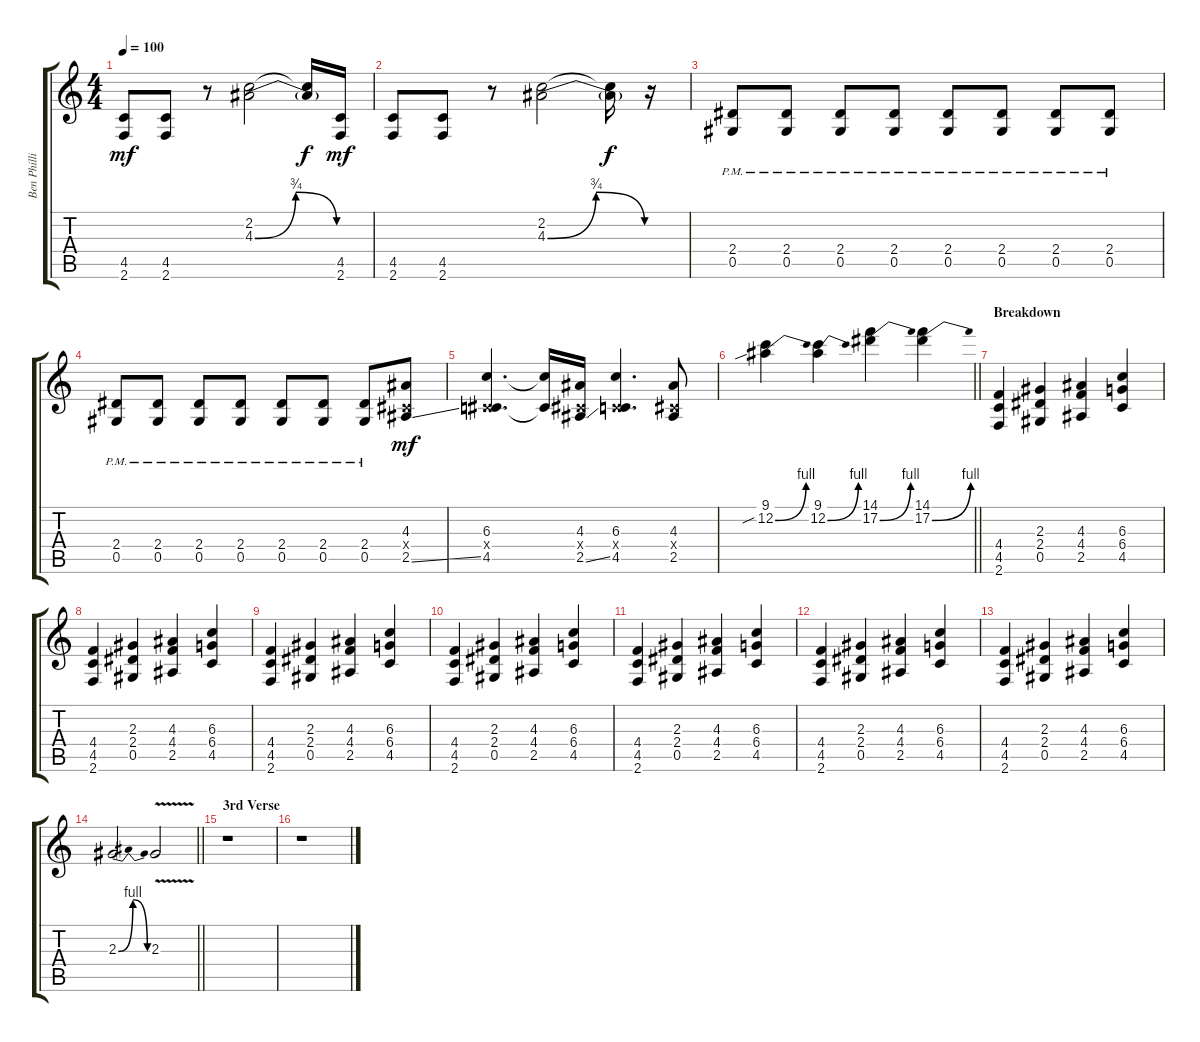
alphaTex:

\track ("Ben Phillips (Extra Guitar)" "Ben Philli") {instrument distortionguitar}
\staff {score tabs}
\tuning (Eb4 Bb3 Gb3 Db3 Ab2 Eb2) {hide}
\ts (4 4)
\tempo 100
\clef g2
\ks c
(4.5 2.6).8{dy mf} (4.5 2.6).8 r.8 (2.2 4.3{be (bendrelease 0 0 45 3 52 3 60 0)}).2 (2.2{t} 4.3{t}).16{dy f} (4.5 2.6).16{dy mf} |
(4.5 2.6).8 (4.5 2.6).8 r.8 (2.2 4.3{be (bendrelease 0 0 41 3 51 3 60 0)}).2 (2.2{t} 4.3{t}).16{dy f} r.16 |
(2.4{pm} 0.5{pm}).8 (2.4{pm} 0.5{pm}).8 (2.4{pm} 0.5{pm}).8 (2.4{pm} 0.5{pm}).8 (2.4{pm} 0.5{pm}).8 (2.4{pm} 0.5{pm}).8 (2.4{pm} 0.5{pm}).8 (2.4{pm} 0.5{pm}).8 |
(2.4{pm} 0.5{pm}).8 (2.4{pm} 0.5{pm}).8 (2.4{pm} 0.5{pm}).8 (2.4{pm} 0.5{pm}).8 (2.4{pm} 0.5{pm}).8 (2.4{pm} 0.5{pm}).8 (2.4{pm} 0.5{pm}).8 (4.3 0.4{x} 2.5{ss}).8{dy mf} |
(6.3 0.4{x} 4.5).4{d} (6.3{t} 4.5{t}).16 (4.3 0.4{x} 2.5{ss}).16 (6.3 0.4{x} 4.5).4{d} (4.3 0.4{x} 2.5).8 |
\barLineRight lightlight
(9.1 12.2{be (bend 0 0 60 4) sib}).4 (9.1 12.2{be (bend 0 0 60 4)}).4 (14.1 17.2{be (bend 0 0 60 4)}).4 (14.1 17.2{be (bend 0 0 60 4)}).4 |
\section ("" "Breakdown")
(4.4 4.5 2.6).4{volume 12} (2.3 2.4 0.5).4 (4.3 4.4 2.5).4 (6.3 6.4 4.5).4 |
(4.4 4.5 2.6).4 (2.3 2.4 0.5).4 (4.3 4.4 2.5).4 (6.3 6.4 4.5).4 |
(4.4 4.5 2.6).4 (2.3 2.4 0.5).4 (4.3 4.4 2.5).4 (6.3 6.4 4.5).4 |
(4.4 4.5 2.6).4 (2.3 2.4 0.5).4 (4.3 4.4 2.5).4 (6.3 6.4 4.5).4 |
(4.4 4.5 2.6).4 (2.3 2.4 0.5).4 (4.3 4.4 2.5).4 (6.3 6.4 4.5).4 |
(4.4 4.5 2.6).4 (2.3 2.4 0.5).4 (4.3 4.4 2.5).4 (6.3 6.4 4.5).4 |
(4.4 4.5 2.6).4 (2.3 2.4 0.5).4 (4.3 4.4 2.5).4 (6.3 6.4 4.5).4 |
\barLineRight lightlight
2.3{be (bendrelease 0 0 35 4 47 4 60 0)}.2 2.3{v}.2 |
\section ("" "3rd Verse")
r.1 |
r.1
